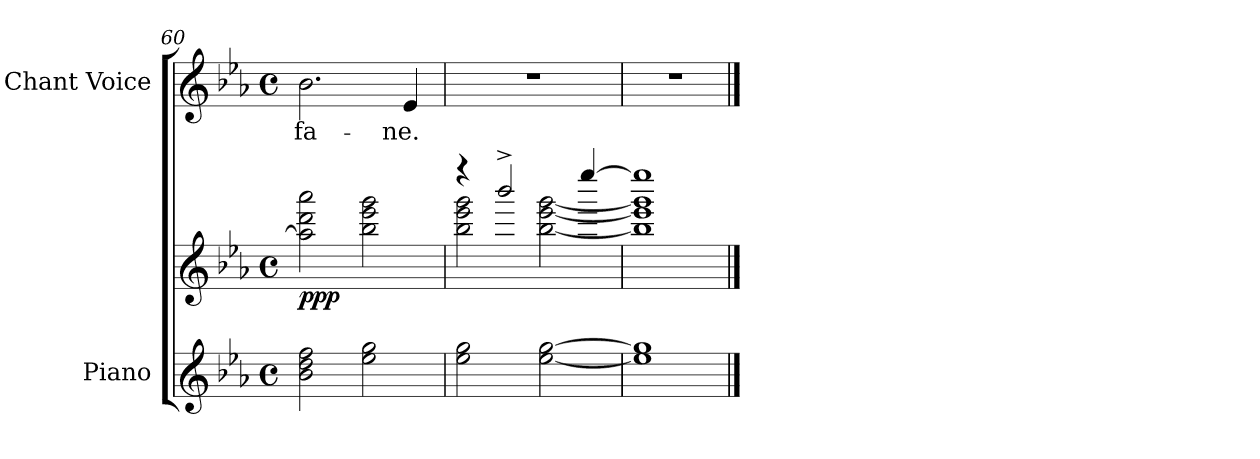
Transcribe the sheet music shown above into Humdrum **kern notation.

**kern	**kern	**dynam	**kern	**text
*part2	*part2	*part2	*part1	*part1
*staff3	*staff2	*staff2/3	*staff1	*staff1
*I"Piano	*	*	*I"Chant Voice	*
*I'Pno	*	*	*	*
*clefG2	*clefG2	*	*clefG2	*
*k[b-e-a-]	*k[b-e-a-]	*	*k[b-e-a-]	*
*M4/4	*M4/4	*	*M4/4	*
*met(c)	*met(c)	*	*met(c)	*
=60	=60	=60	=60	=60
!	!	!LO:DY:b	!	!LO:LY:b
2b-\ 2dd\ 2ff\	2aa-\] 2ddd\ 2aaa-\	ppp	2.b-\	fa-
2ee-\ 2gg\	2bb-\ 2eee-\ 2ggg\	.	.	.
!	!	!	!	!LO:LY:b
.	.	.	4e-/	-ne.
=61	=61	=61	=61	=61
*	*^	*	*	*
2ee-\ 2gg\	4r	2bb-\ 2eee-\ 2ggg\	.	1r	.
.	2bbb-^/	.	.	.	.
[2ee-\ [2gg\	.	[2bb-\ [2eee-\ [2ggg\	.	.	.
.	[4eeee-/	.	.	.	.
=62	=62	=62	=62	=62	=62
1ee-] 1gg]	1eeee-]	1bb-] 1eee-] 1ggg]	.	1r	.
*	*v	*v	*	*	*
==	==	==	==	==
*-	*-	*-	*-	*-
